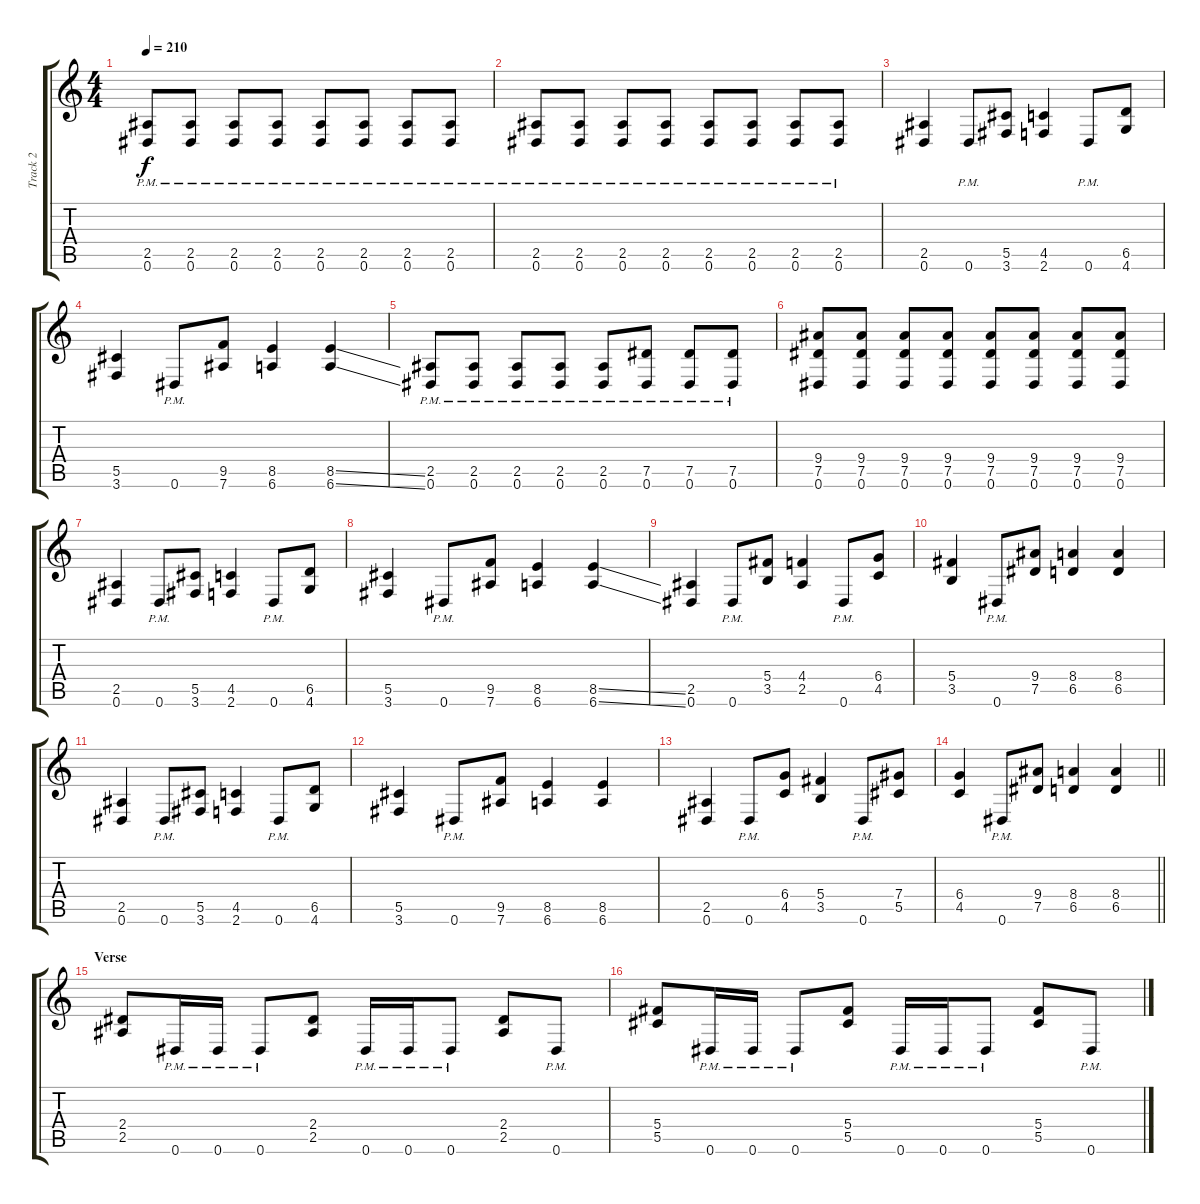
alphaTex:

\track ("Track 2" "Track 2") {instrument distortionguitar}
\staff {score tabs}
\tuning (Eb4 Bb3 Gb3 Db3 Ab2 Eb2) {hide}
\ts (4 4)
\tempo 210
\clef g2
\ks c
(2.5{pm} 0.6{pm}).8{dy f} (2.5{pm} 0.6{pm}).8 (2.5{pm} 0.6{pm}).8 (2.5{pm} 0.6{pm}).8 (2.5{pm} 0.6{pm}).8 (2.5{pm} 0.6{pm}).8 (2.5{pm} 0.6{pm}).8 (2.5{pm} 0.6{pm}).8 |
(2.5{pm} 0.6{pm}).8 (2.5{pm} 0.6{pm}).8 (2.5{pm} 0.6{pm}).8 (2.5{pm} 0.6{pm}).8 (2.5{pm} 0.6{pm}).8 (2.5{pm} 0.6{pm}).8 (2.5{pm} 0.6{pm}).8 (2.5{pm} 0.6{pm}).8 |
(2.5 0.6).4 0.6{pm}.8 (5.5 3.6).8 (4.5 2.6).4 0.6{pm}.8 (6.5 4.6).8 |
(5.5 3.6).4 0.6{pm}.8 (9.5 7.6).8 (8.5 6.6).4 (8.5{ss} 6.6{ss}).4 |
(2.5{pm} 0.6{pm}).8 (2.5{pm} 0.6{pm}).8 (2.5{pm} 0.6{pm}).8 (2.5{pm} 0.6{pm}).8 (2.5{pm} 0.6{pm}).8 (7.5{pm} 0.6{pm}).8 (7.5{pm} 0.6{pm}).8 (7.5{pm} 0.6{pm}).8 |
(9.4 7.5 0.6).8 (9.4 7.5 0.6).8 (9.4 7.5 0.6).8 (9.4 7.5 0.6).8 (9.4 7.5 0.6).8 (9.4 7.5 0.6).8 (9.4 7.5 0.6).8 (9.4 7.5 0.6).8 |
(2.5 0.6).4 0.6{pm}.8 (5.5 3.6).8 (4.5 2.6).4 0.6{pm}.8 (6.5 4.6).8 |
(5.5 3.6).4 0.6{pm}.8 (9.5 7.6).8 (8.5 6.6).4 (8.5{ss} 6.6{ss}).4 |
(2.5 0.6).4 0.6{pm}.8 (5.4 3.5).8 (4.4 2.5).4 0.6{pm}.8 (6.4 4.5).8 |
(5.4 3.5).4 0.6{pm}.8 (9.4 7.5).8 (8.4 6.5).4 (8.4 6.5).4 |
(2.5 0.6).4 0.6{pm}.8 (5.5 3.6).8 (4.5 2.6).4 0.6{pm}.8 (6.5 4.6).8 |
(5.5 3.6).4 0.6{pm}.8 (9.5 7.6).8 (8.5 6.6).4 (8.5 6.6).4 |
(2.5 0.6).4 0.6{pm}.8 (6.4 4.5).8 (5.4 3.5).4 0.6{pm}.8 (7.4 5.5).8 |
\barLineRight lightlight
(6.4 4.5).4 0.6{pm}.8 (9.4 7.5).8 (8.4 6.5).4 (8.4 6.5).4 |
\section ("" "Verse")
(2.4 2.5).8 0.6{pm}.16 0.6{pm}.16 0.6{pm}.8 (2.4 2.5).8 0.6{pm}.16 0.6{pm}.16 0.6{pm}.8 (2.4 2.5).8 0.6{pm}.8 |
(5.4 5.5).8 0.6{pm}.16 0.6{pm}.16 0.6{pm}.8 (5.4 5.5).8 0.6{pm}.16 0.6{pm}.16 0.6{pm}.8 (5.4 5.5).8 0.6{pm}.8
